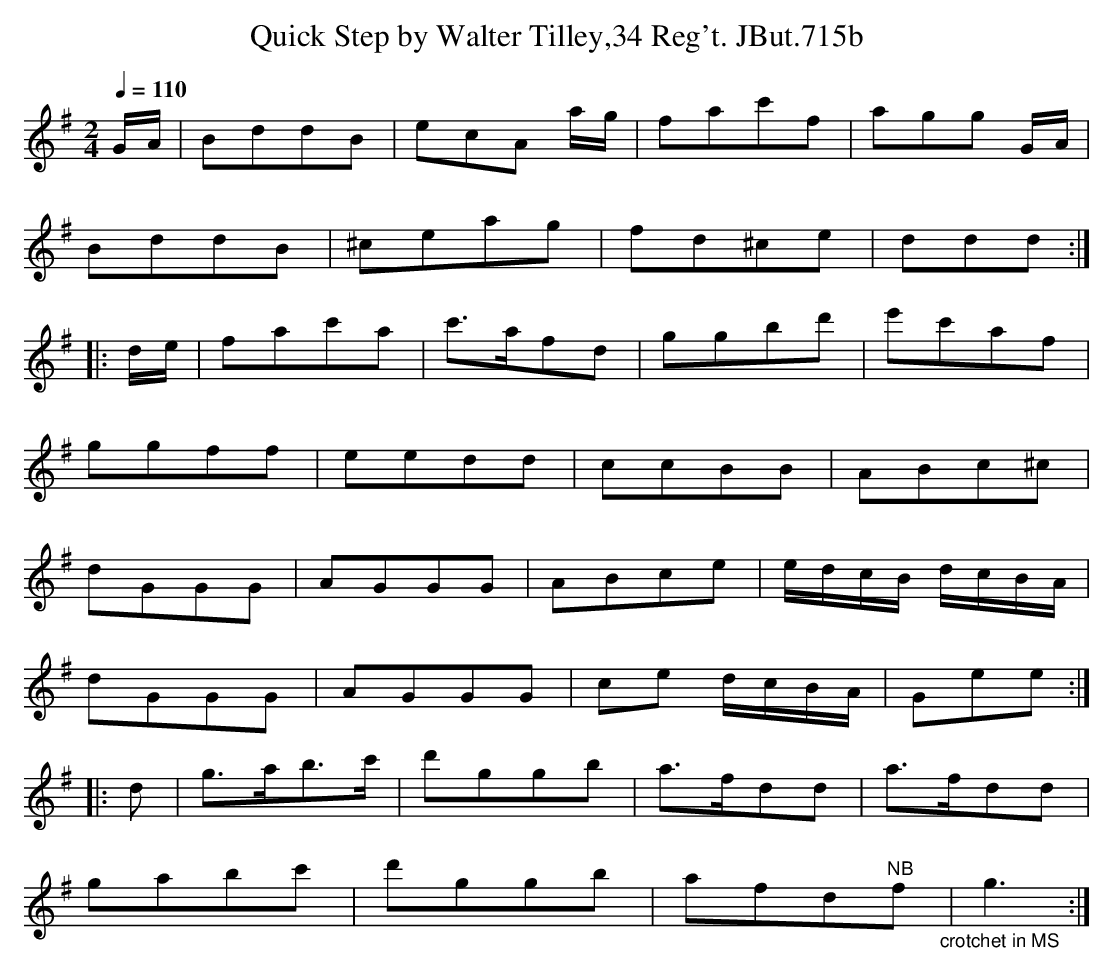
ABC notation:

X:1
T:Quick Step by Walter Tilley,34 Reg't. JBut.715b
M:2/4
L:1/8
Q:1/4=110
K:G
G/A/|BddB|ecA a/g/|fac'f|agg G/A/|
BddB|^ceag|fd^ce|ddd:|
|:d/e/|fac'a|c'>afd|ggbd'|e'c'af|
ggff|eedd|ccBB|ABc^c|
dGGG|AGGG|ABce|e/d/c/B/ d/c/B/A/|
dGGG|AGGG|ce d/c/B/A/|Gee:|
|:d|g>ab>c'|d'ggb|a>fdd|a>fdd|
gabc'|d'ggb|afd"NB"f"_crotchet in MS"|g3:|
